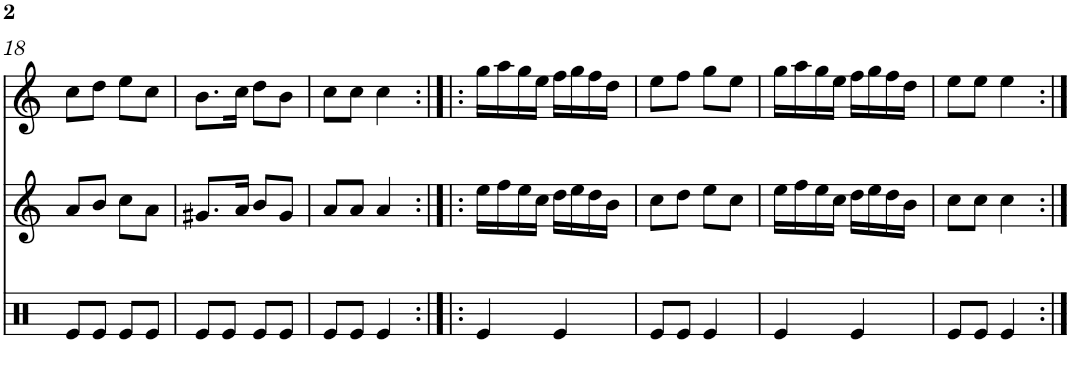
**kern	**kern	**kern
*part3	*part2	*part1
*staff3	*staff2	*staff1
*I"Timbal	*I"Gralla 2	*I"Gralla 1
!!LO:PB:g=z
*clefX	*clefG2	*clefG2
*k[]	*k[]	*k[]
*M2/4	*M2/4	*M2/4
=18	=18	=18
8e/L	8a/L	8cc\L
8e/J	8b/J	8dd\J
8e/L	8cc\L	8ee\L
8e/J	8a\J	8cc\J
=19	=19	=19
8e/L	8.g#X/L	8.b\L
8e/J	.	.
.	16a/Jk	16cc\Jk
8e/L	8b/L	8dd\L
8e/J	8g#/J	8b\J
=20	=20	=20
8e/L	8a/L	8cc\L
8e/J	8a/J	8cc\J
4e/	4a/	4cc\
=21:|!|:	=21:|!|:	=21:|!|:
4e/	16ee\LL	16gg\LL
.	16ff\	16aa\
.	16ee\	16gg\
.	16cc\JJ	16ee\JJ
4e/	16dd\LL	16ff\LL
.	16ee\	16gg\
.	16dd\	16ff\
.	16b\JJ	16dd\JJ
=22	=22	=22
8e/L	8cc\L	8ee\L
8e/J	8dd\J	8ff\J
4e/	8ee\L	8gg\L
.	8cc\J	8ee\J
=23	=23	=23
4e/	16ee\LL	16gg\LL
.	16ff\	16aa\
.	16ee\	16gg\
.	16cc\JJ	16ee\JJ
4e/	16dd\LL	16ff\LL
.	16ee\	16gg\
.	16dd\	16ff\
.	16b\JJ	16dd\JJ
=24	=24	=24
8e/L	8cc\L	8ee\L
8e/J	8cc\J	8ee\J
4e/	4cc\	4ee\
=:|!	=:|!	=:|!
*-	*-	*-
